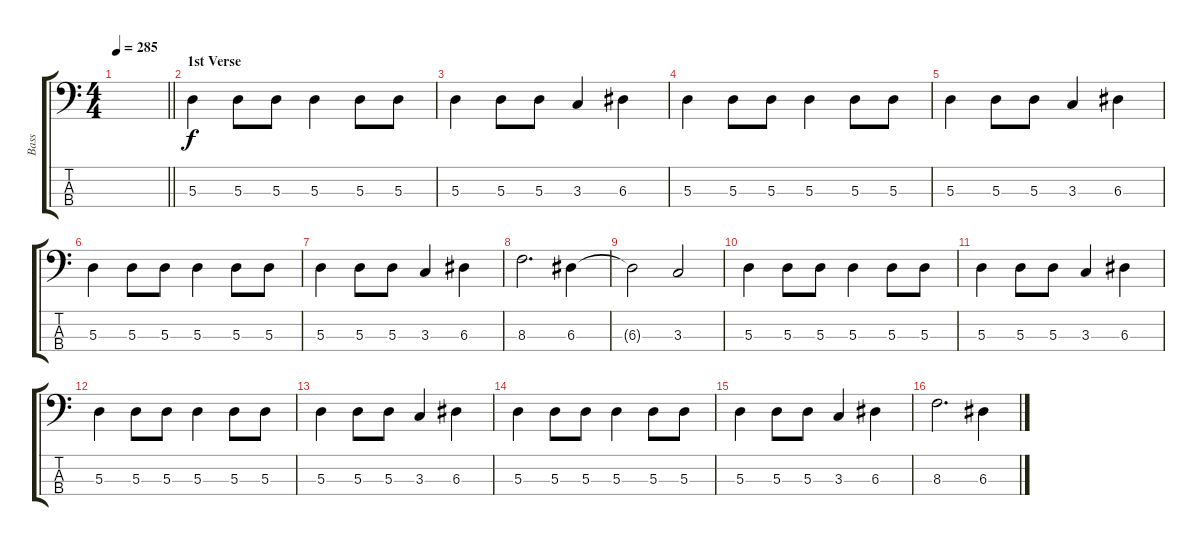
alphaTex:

\track ("Bass" "Bass") {instrument electricbasspick}
\staff {score tabs}
\tuning (G2 D2 A1 E1) {hide}
\ts (4 4)
\tempo 285
\clef f4
\barLineRight lightlight
\ks c
|
\section ("" "1st Verse")
5.3.4 5.3.8 5.3.8 5.3.4 5.3.8 5.3.8 |
5.3.4 5.3.8 5.3.8 3.3.4 6.3.4 |
5.3.4 5.3.8 5.3.8 5.3.4 5.3.8 5.3.8 |
5.3.4 5.3.8 5.3.8 3.3.4 6.3.4 |
5.3.4 5.3.8 5.3.8 5.3.4 5.3.8 5.3.8 |
5.3.4 5.3.8 5.3.8 3.3.4 6.3.4 |
8.3.2{d} 6.3.4 |
6.3{t}.2 3.3.2 |
5.3.4 5.3.8 5.3.8 5.3.4 5.3.8 5.3.8 |
5.3.4 5.3.8 5.3.8 3.3.4 6.3.4 |
5.3.4 5.3.8 5.3.8 5.3.4 5.3.8 5.3.8 |
5.3.4 5.3.8 5.3.8 3.3.4 6.3.4 |
5.3.4 5.3.8 5.3.8 5.3.4 5.3.8 5.3.8 |
5.3.4 5.3.8 5.3.8 3.3.4 6.3.4 |
8.3.2{d} 6.3.4
